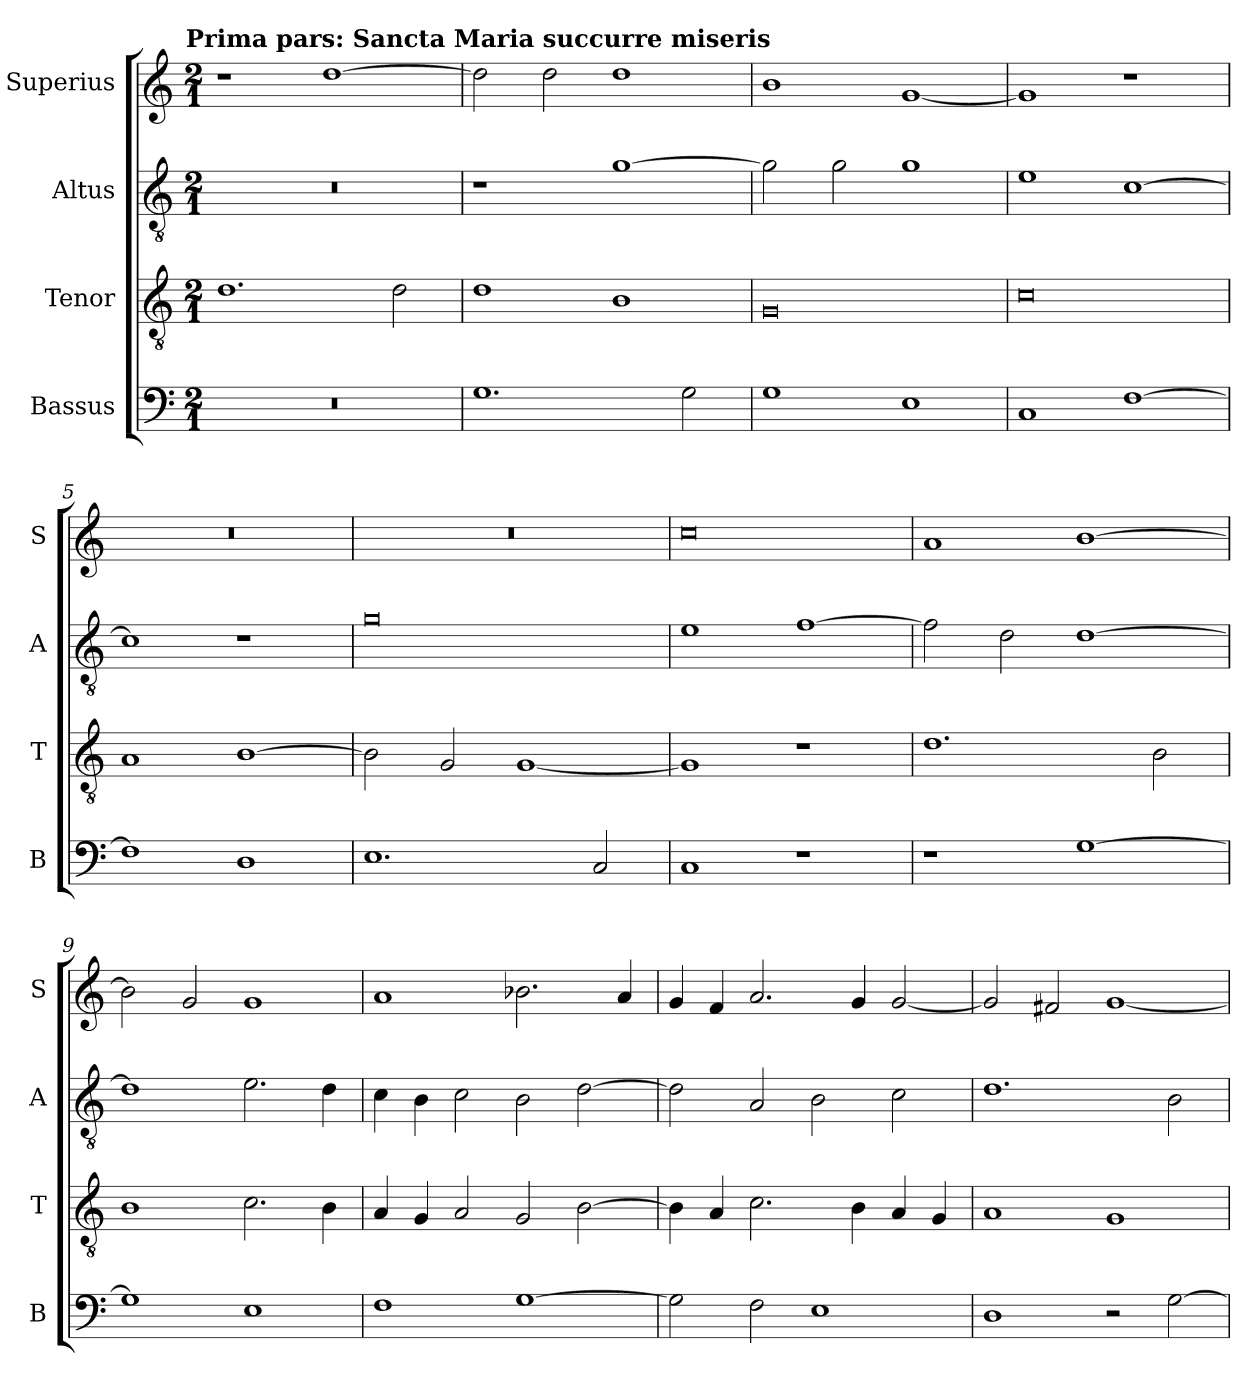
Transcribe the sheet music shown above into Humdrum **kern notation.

**kern	**kern	**kern	**kern
*part4	*part3	*part2	*part1
*staff4	*staff3	*staff2	*staff1
*I"Bassus	*I"Tenor	*I"Altus	*I"Superius
*I'B	*I'T	*I'A	*I'S
*clefF4	*clefGv2	*clefGv2	*clefG2
*k[]	*k[]	*k[]	*k[]
*C:	*C:	*C:	*C:
!!LO:TX:omd:t=Prima pars&colon; Sancta Maria succurre miseris
*M2/1	*M2/1	*M2/1	*M2/1
=1	=1	=1	=1
0r	1.d	0r	1r
.	.	.	[1dd
.	2d	.	.
=2	=2	=2	=2
1.G	1d	1r	2dd]
.	.	.	2dd
.	1B	[1g	1dd
2G	.	.	.
=3	=3	=3	=3
1G	0G	2g]	1b
.	.	2g	.
1E	.	1g	[1g
=4	=4	=4	=4
1C	0c	1e	1g]
[1F	.	[1c	1r
=5	=5	=5	=5
1F]	1A	1c]	0r
1D	[1B	1r	.
=6	=6	=6	=6
1.E	2B]	0g	0r
.	2G	.	.
.	[1G	.	.
2C	.	.	.
=7	=7	=7	=7
1C	1G]	1e	0cc
1r	1r	[1f	.
=8	=8	=8	=8
1r	1.d	2f]	1a
.	.	2d	.
[1G	.	[1d	[1b
.	2B	.	.
=9	=9	=9	=9
1G]	1B	1d]	2b]
.	.	.	2g
1E	2.c	2.e	1g
.	4B	4d	.
=10	=10	=10	=10
1F	4A	4c	1a
.	4G	4B	.
.	2A	2c	.
[1G	2G	2B	2.b-X
.	[2B	[2d	.
.	.	.	4a
=11	=11	=11	=11
2G]	4B]	2d]	4g
.	4A	.	4f
2F	2.c	2A	2.a
1E	.	2B	.
.	4B	.	4g
.	4A	2c	[2g
.	4G	.	.
=12	=12	=12	=12
1D	1A	1.d	2g]
.	.	.	2f#X
2r	1G	.	[1g
[2G	.	2B	.
=	=	=	=
*-	*-	*-	*-
